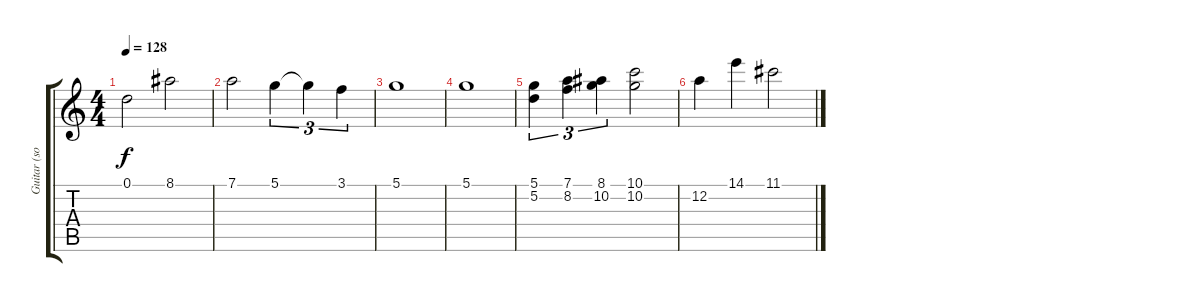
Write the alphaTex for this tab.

\track ("Guitar (solo)" "Guitar (so") {instrument distortionguitar}
\staff {score tabs}
\tuning (D4 A3 F3 C3 G2 D2) {hide}
\ts (4 4)
\tempo 128
\clef g2
\ks c
0.1.2{dy f} 8.1.2 |
7.1.2 5.1.4{tu (3 2)} 5.1{t}.4{tu (3 2)} 3.1.4{tu (3 2)} |
5.1.1 |
5.1.1 |
(5.1 5.2).4{tu (3 2)} (7.1 8.2).4{tu (3 2)} (8.1 10.2).4{tu (3 2)} (10.1 10.2).2 |
12.2.4 14.1.4 11.1.2
